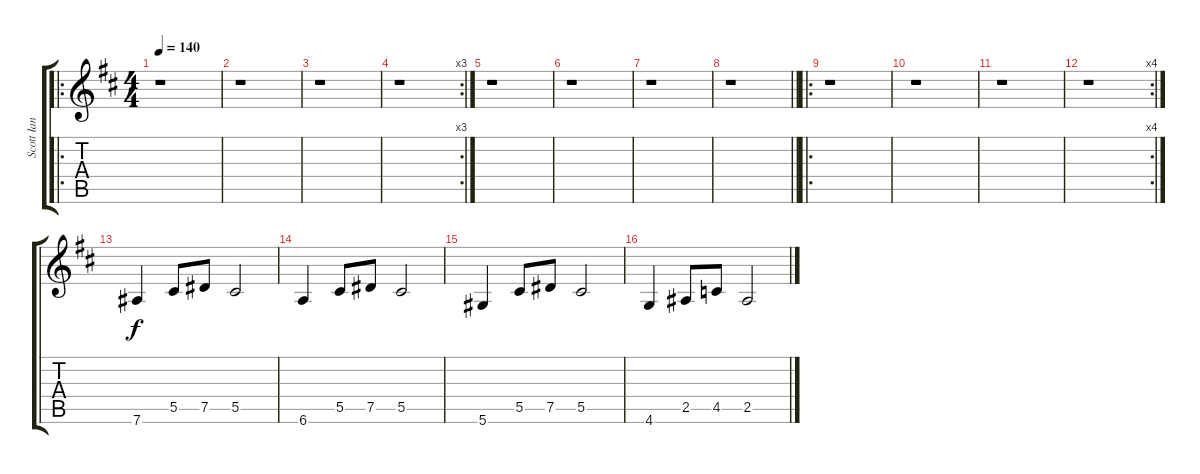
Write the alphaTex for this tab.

\track ("Scott Ian Distortion" "Scott Ian ") {instrument distortionguitar}
\staff {score tabs}
\tuning (Eb4 Bb3 Gb3 Db3 Ab2 Eb2) {hide}
\ro
\ts (4 4)
\tempo 140
\clef g2
\ks d
r.1{dy f instrument distortionguitar} |
r.1 |
r.1 |
\rc 3
r.1 |
r.1 |
r.1 |
r.1 |
\barLineRight lightlight
r.1 |
\ro
r.1 |
r.1 |
r.1 |
\rc 4
r.1 |
7.6.4 5.5.8 7.5.8 5.5.2 |
6.6.4 5.5.8 7.5.8 5.5.2 |
5.6.4 5.5.8 7.5.8 5.5.2 |
4.6.4 2.5.8 4.5.8 2.5.2
